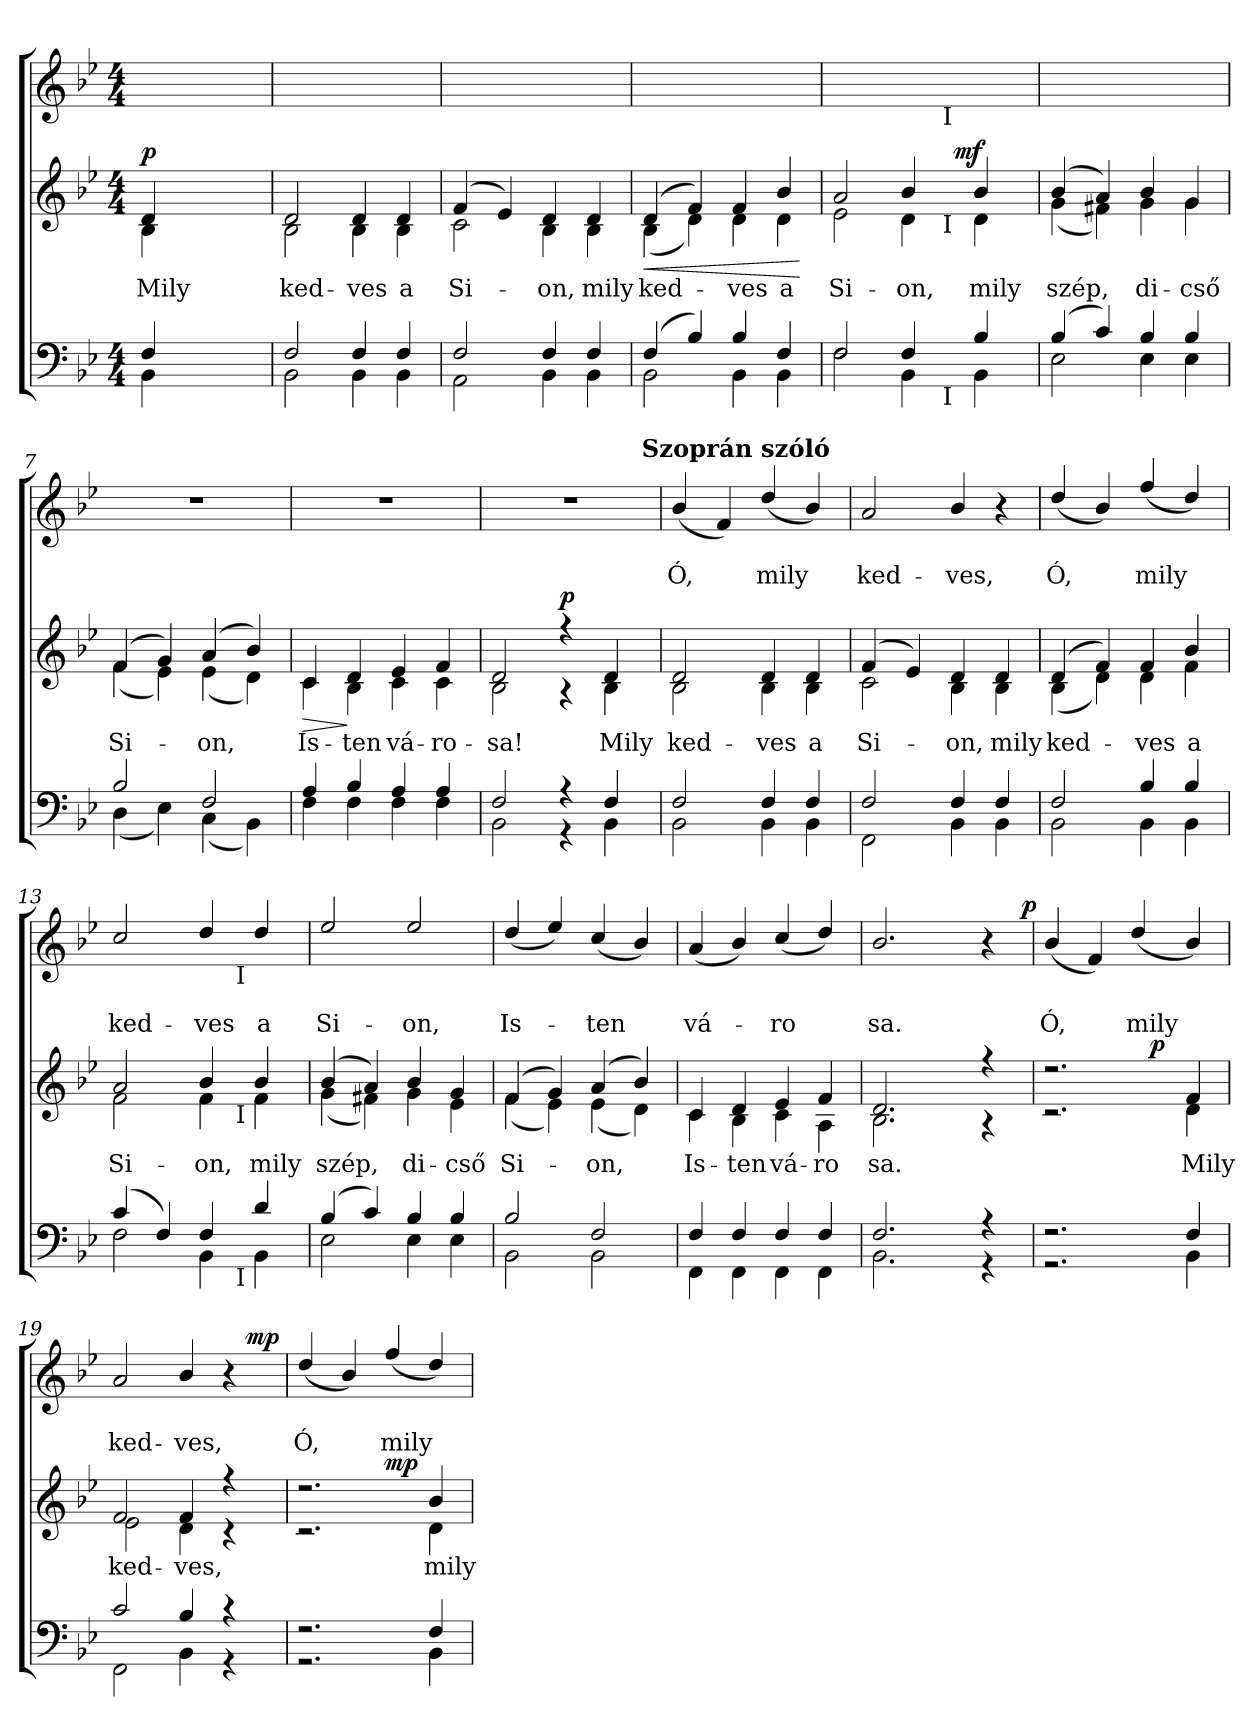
**kern	**kern	**text	**dynam	**kern	**text	**text	**dynam
*part3	*part2	*part2	*part2	*part1	*part1	*part1	*part1
*staff3	*staff2	*staff2	*staff2	*staff1	*staff1	*staff1	*staff1
*clefF4	*clefG2	*	*	*clefG2	*	*	*
*k[b-e-]	*k[b-e-]	*	*	*k[b-e-]	*	*	*
*B-:	*B-:	*	*	*B-:	*	*	*
*M4/4	*M4/4	*	*	*M4/4	*	*	*
=1	=1	=1	=1	=1	=1	=1	=1
*^	*	*	*	*	*	*	*
!	!	!LO:TX:a:B:t=Dolce	!	!	!	!	!	!
!	!	!	!LO:LY:b	!LO:DY:b	!	!	!	!
*	*	*^	*	*	*	*	*	*
4F/	4BB-\	4d/	4B-\	Mily	p	1ryy	.	.	.
2.ryy	2.ryy	2.ryy	2.ryy	.	.	.	.	.	.
=2	=2	=2	=2	=2	=2	=2	=2	=2	=2
!	!	!	!	!LO:LY:b	!	!	!	!	!
2F/	2BB-\	2d/	2B-\	ked-	.	1ryy	.	.	.
!	!	!	!	!LO:LY:b	!	!	!	!	!
4F/	4BB-\	4d/	4B-\	-ves	.	.	.	.	.
!	!	!	!	!LO:LY:b	!	!	!	!	!
4F/	4BB-\	4d/	4B-\	a	.	.	.	.	.
=3	=3	=3	=3	=3	=3	=3	=3	=3	=3
!	!	!	!	!LO:LY:b	!	!	!	!	!
2F/	2AA\	(>4f/	2c\	Si-	.	1ryy	.	.	.
.	.	4e-/)	.	.	.	.	.	.	.
!	!	!	!	!LO:LY:b	!	!	!	!	!
4F/	4BB-\	4d/	4B-\	-on,	.	.	.	.	.
!	!	!	!	!LO:LY:b	!	!	!	!	!
4F/	4BB-\	4d/	4B-\	mily	.	.	.	.	.
=4	=4	=4	=4	=4	=4	=4	=4	=4	=4
!	!	!	!	!LO:LY:b	!LO:HP:b	!	!	!	!
(>4F/	2BB-\	(>4d/	(<4B-\	ked-	<	1ryy	.	.	.
4B-/)	.	4f/)	4d\)	.	.	.	.	.	.
!	!	!	!	!LO:LY:b	!	!	!	!	!
4B-/	4BB-\	4f/	4d\	-ves	.	.	.	.	.
!	!	!	!	!LO:LY:b	!	!	!	!	!
4F/	4BB-\	4b-/	4d\	a	.	.	.	.	.
*v	*v	*	*	*	*	*	*	*	*
*	*v	*v	*	*	*	*	*	*
.	.	.	[	.	.	.	.
=5	=5	=5	=5	=5	=5	=5	=5
*^	*	*	*	*	*	*	*
!	!	!	!LO:LY:b	!	!	!	!	!
*	*^	*^	*	*	*^	*	*	*
*	*	*	*	*^	*	*	*	*	*	*	*
*	*	*	*	*	*^	*	*	*	*	*	*	*
2F/	2F\	2ryy	2a/	2e-\	2ryy	2ryy	Si-	.	1ryy	2ryy	.	.	.
!	!	!	!	!	!	!	!LO:LY:b	!	!	!	!	!	!
4F/	4BB-\	8ryy	4b-/	4d\	8.ryy	8ryy	-on,	.	.	8ryy	.	.	.
.	.	32ryy	.	.	.	32ryy	.	.	.	32ryy	.	.	.
!	!	!	!	!	!	!	!	!	!	!LO:TX:b:t=I	!	!	!
!	!	!	!	!	!	!LO:TX:b:t=I	!	!	!	!	!	!	!
!	!	!LO:TX:b:t=I	!	!	!	!	!	!	!	!	!	!	!
.	.	4ryy	.	.	.	4ryy	.	.	.	4ryy	.	.	.
!	!	!	!	!	!	!	!	!LO:DY:a	!	!	!	!	!
.	.	.	.	.	4ryy	.	.	mf	.	.	.	.	.
!	!	!	!	!	!	!	!LO:LY:b	!	!	!	!	!	!
4B-/	4BB-\	.	4b-/	4d\	.	.	mily	.	.	.	.	.	.
.	.	16.ryy	.	.	.	16.ryy	.	.	.	16.ryy	.	.	.
.	.	.	.	.	16ryy	.	.	.	.	.	.	.	.
*	*v	*v	*	*	*	*	*	*	*v	*v	*	*	*
*	*	*v	*v	*v	*v	*	*	*	*	*	*
=6	=6	=6	=6	=6	=6	=6	=6	=6
*	*^	*^	*	*	*^	*	*	*
*	*	*	*	*^	*	*	*	*	*	*	*
*	*	*	*	*	*^	*	*	*	*	*	*	*
!	!	!	!	!	!	!	!LO:LY:b	!	!	!	!	!	!
*	*v	*v	*	*	*	*	*	*	*v	*v	*	*	*
*	*	*	*v	*v	*v	*	*	*	*	*	*
(>4B-/	2E-\	(>4b-/	(<4g\	szép,	.	1ryy	.	.	.
4c/)	.	4a/)	4f#X\)	.	.	.	.	.	.
!	!	!	!	!LO:LY:b	!	!	!	!	!
4B-/	4E-\	4b-/	4g\	di-	.	.	.	.	.
!	!	!	!	!LO:LY:b	!	!	!	!	!
4B-/	4E-\	4g/	4g\	-cső	.	.	.	.	.
!!LO:LB:g=z
=7	=7	=7	=7	=7	=7	=7	=7	=7	=7
!	!	!	!	!LO:LY:b	!	!	!	!	!
2B-/	(<4D\	(>4f/	(<4f\	Si-	.	1r	.	.	.
.	4E-\)	4g/)	4e-\)	.	.	.	.	.	.
!	!	!	!	!LO:LY:b	!	!	!	!	!
2F/	(<4C\	(>4a/	(<4e-\	-on,	.	.	.	.	.
.	4BB-\)	4b-/)	4d\)	.	.	.	.	.	.
=8	=8	=8	=8	=8	=8	=8	=8	=8	=8
!	!	!	!	!LO:LY:b	!LO:HP:b	!	!	!	!
4A/	4F\	4c/	4c\	Is-	>	1r	.	.	.
!	!	!	!	!LO:LY:b	!	!	!	!	!
4B-/	4F\	4d/	4B-\	-ten	]	.	.	.	.
!	!	!	!	!LO:LY:b	!	!	!	!	!
4A/	4F\	4e-/	4c\	vá-	.	.	.	.	.
!	!	!	!	!LO:LY:b	!	!	!	!	!
4A/	4F\	4f/	4c\	-ro-	.	.	.	.	.
=9	=9	=9	=9	=9	=9	=9	=9	=9	=9
!	!	!	!	!LO:LY:b	!	!	!	!	!
*	*	*	*	*	*	*^	*	*	*
2F/	2BB-\	2d/	2B-\	-sa!	.	1r	2...ryy	.	.	.
!	!	!	!	!	!LO:DY:b	!	!	!	!	!
4r	4r	4r	4r	.	p	.	.	.	.	.
!	!	!	!	!LO:LY:b	!	!	!	!	!	!
4F/	4BB-\	4d/	4B-\	Mily	.	.	.	.	.	.
!	!	!	!	!	!	!	!LO:TX:a:B:t=Szoprán szóló	!	!	!
.	.	.	.	.	.	.	16ryy	.	.	.
*	*	*	*	*	*	*v	*v	*	*	*
=10	=10	=10	=10	=10	=10	=10	=10	=10	=10
*	*	*	*	*	*	*^	*	*	*
!	!	!	!	!LO:LY:b	!	!	!	!	!	!
*	*	*	*	*	*	*v	*v	*	*	*
*	*	*	*	*	*	*^	*	*	*
!	!	!	!	!	!	!	!	!	!LO:LY:b	!
*	*	*	*	*	*	*v	*v	*	*	*
2F/	2BB-\	2d/	2B-\	ked-	.	(>4b-/	.	Ó,	.
.	.	.	.	.	.	4f/)	.	.	.
!	!	!	!	!LO:LY:b	!	!	!	!	!
!	!	!	!	!	!	!	!	!LO:LY:b	!
4F/	4BB-\	4d/	4B-\	-ves	.	(>4dd/	.	mily	.
!	!	!	!	!LO:LY:b	!	!	!	!	!
4F/	4BB-\	4d/	4B-\	a	.	4b-/)	.	.	.
=11	=11	=11	=11	=11	=11	=11	=11	=11	=11
!	!	!	!	!LO:LY:b	!	!	!	!	!
!	!	!	!	!	!	!	!	!LO:LY:b	!
2F/	2FF\	(>4f/	2c\	Si-	.	2a/	.	ked-	.
.	.	4e-/)	.	.	.	.	.	.	.
!	!	!	!	!LO:LY:b	!	!	!	!	!
!	!	!	!	!	!	!	!	!LO:LY:b	!
4F/	4BB-\	4d/	4B-\	-on,	.	4b-/	.	-ves,	.
!	!	!	!	!LO:LY:b	!	!	!	!	!
4F/	4BB-\	4d/	4B-\	mily	.	4r	.	.	.
!!LO:LB:g=z
=12	=12	=12	=12	=12	=12	=12	=12	=12	=12
!	!	!	!	!LO:LY:b	!	!	!	!	!
!	!	!	!	!	!	!	!	!LO:LY:b	!
2F/	2BB-\	(>4d/	(<4B-\	ked-	.	(>4dd/	.	Ó,	.
.	.	4f/)	4d\)	.	.	4b-/)	.	.	.
!	!	!	!	!LO:LY:b	!	!	!	!	!
!	!	!	!	!	!	!	!	!LO:LY:b	!
4B-/	4BB-\	4f/	4d\	-ves	.	(>4ff/	.	mily	.
!	!	!	!	!LO:LY:b	!	!	!	!	!
4B-/	4BB-\	4b-/	4f\	a	.	4dd/)	.	.	.
*	*	*v	*v	*	*	*	*	*	*
=13	=13	=13	=13	=13	=13	=13	=13	=13
*	*	*^	*	*	*	*	*	*
!	!	!	!	!LO:LY:b	!	!	!	!	!
!	!	!	!	!	!	!	!	!LO:LY:b	!
*	*^	*	*^	*	*	*^	*	*	*
(4c/	2F\	2ryy	2a/	2f\	2ryy	Si-	.	2cc/	2ryy	.	ked-	.
4F/)	.	.	.	.	.	.	.	.	.	.	.	.
!	!	!	!	!	!	!LO:LY:b	!	!	!	!	!	!
!	!	!	!	!	!	!	!	!	!	!	!LO:LY:b	!
4F/	4BB-\	8.ryy	4b-/	4f\	8.ryy	-on,	.	4dd/	8.ryy	.	-ves	.
!	!	!	!	!	!	!	!	!	!LO:TX:b:t=I	!	!	!
!	!	!	!	!	!LO:TX:b:t=I	!	!	!	!	!	!	!
!	!	!LO:TX:b:t=I	!	!	!	!	!	!	!	!	!	!
.	.	4ryy	.	.	4ryy	.	.	.	4ryy	.	.	.
!	!	!	!	!	!	!LO:LY:b	!	!	!	!	!	!
!	!	!	!	!	!	!	!	!	!	!	!LO:LY:b	!
4d/	4BB-\	.	4b-/	4f\	.	mily	.	4dd/	.	.	a	.
.	.	16ryy	.	.	16ryy	.	.	.	16ryy	.	.	.
*	*v	*v	*	*	*	*	*	*v	*v	*	*	*
*	*	*v	*v	*v	*	*	*	*	*	*
=14	=14	=14	=14	=14	=14	=14	=14	=14
*	*^	*^	*	*	*^	*	*	*
*	*	*	*	*^	*	*	*	*	*	*	*
!	!	!	!	!	!	!LO:LY:b	!	!	!	!	!	!
*	*v	*v	*	*	*	*	*	*v	*v	*	*	*
*	*	*	*v	*v	*	*	*	*	*	*
*	*^	*	*^	*	*	*^	*	*	*
!	!	!	!	!	!	!	!	!	!	!	!LO:LY:b	!
*	*v	*v	*	*	*	*	*	*v	*v	*	*	*
*	*	*	*v	*v	*	*	*	*	*	*
(4B-/	2E-\	(>4b-/	(<4g\	szép,	.	2ee-/	.	Si-	.
4c/)	.	4a/)	4f#X\)	.	.	.	.	.	.
!	!	!	!	!LO:LY:b	!	!	!	!	!
!	!	!	!	!	!	!	!	!LO:LY:b	!
4B-/	4E-\	4b-/	4g\	di-	.	2ee-/	.	-on,	.
!	!	!	!	!LO:LY:b	!	!	!	!	!
4B-/	4E-\	4g/	4e-\	-cső	.	.	.	.	.
=15	=15	=15	=15	=15	=15	=15	=15	=15	=15
!	!	!	!	!LO:LY:b	!	!	!	!	!
!	!	!	!	!	!	!	!	!LO:LY:b	!
2B-/	2BB-\	(>4f/	(<4f\	Si-	.	(>4dd/	.	Is-	.
.	.	4g/)	4e-\)	.	.	4ee-/)	.	.	.
!	!	!	!	!LO:LY:b	!	!	!	!	!
!	!	!	!	!	!	!	!	!LO:LY:b	!
2F/	2BB-\	(>4a/	(<4e-\	-on,	.	(>4cc/	.	-ten	.
.	.	4b-/)	4d\)	.	.	4b-/)	.	.	.
=16	=16	=16	=16	=16	=16	=16	=16	=16	=16
!	!	!	!	!LO:LY:b	!	!	!	!	!
!	!	!	!	!	!	!	!	!LO:LY:b	!
4F/	4FF\	4c/	4c\	Is-	.	(>4a/	.	vá-	.
!	!	!	!	!LO:LY:b	!	!	!	!	!
4F/	4FF\	4d/	4B-\	-ten	.	4b-/)	.	.	.
!	!	!	!	!LO:LY:b	!	!	!	!	!
!	!	!	!	!	!	!	!	!LO:LY:b	!
4F/	4FF\	4e-/	4c\	vá-	.	(>4cc/	.	-ro­	.
!	!	!	!	!LO:LY:b	!	!	!	!	!
4F/	4FF\	4f/	4A\	-ro­	.	4dd/)	.	.	.
!!LO:LB:g=z
=17	=17	=17	=17	=17	=17	=17	=17	=17	=17
!	!	!	!	!LO:LY:b	!	!	!	!	!
!	!	!	!	!	!	!	!	!LO:LY:b	!
*	*	*	*	*	*	*^	*	*	*
2.F/	2.BB-\	2.d/	2.B-\	sa.	.	2.b-/	2ryy	.	sa.	.
.	.	.	.	.	.	.	4...ryy	.	.	.
4r	4r	4r	4r	.	.	4r	.	.	.	.
!	!	!	!	!	!	!	!	!	!	!LO:DY:a
.	.	.	.	.	.	.	32ryy	.	.	p
*	*	*	*	*	*	*v	*v	*	*	*
=18	=18	=18	=18	=18	=18	=18	=18	=18	=18
*	*	*	*	*	*	*^	*	*	*
!	!	!	!	!	!	!	!	!	!LO:LY:b	!
*	*	*	*^	*	*	*v	*v	*	*	*
2.r	2.r	2.r	2.r	2ryy	.	.	(>4b-/	.	Ó,	.
.	.	.	.	.	.	.	4f/)	.	.	.
!	!	!	!	!	!	!	!	!	!LO:LY:b	!
.	.	.	.	16ryy	.	.	(>4dd/	.	mily	.
!	!	!	!	!	!	!LO:DY:b	!	!	!	!
.	.	.	.	4..ryy	.	p	.	.	.	.
!	!	!	!	!	!LO:LY:b	!	!	!	!	!
4F/	4BB-\	4f/	4d\	.	Mily	.	4b-/)	.	.	.
*	*	*v	*v	*v	*	*	*	*	*	*
=19	=19	=19	=19	=19	=19	=19	=19	=19
*	*	*^	*	*	*	*	*	*
*	*	*	*^	*	*	*	*	*	*
!	!	!	!	!	!LO:LY:b	!	!	!	!	!
*	*	*	*v	*v	*	*	*	*	*	*
*	*	*	*^	*	*	*	*	*	*
!	!	!	!	!	!	!	!	!	!LO:LY:b	!
*	*	*	*v	*v	*	*	*^	*	*	*
2c/	2FF\	2f/	2e-\	ked-	.	2a/	2ryy	.	ked-	.
!	!	!	!	!LO:LY:b	!	!	!	!	!	!
!	!	!	!	!	!	!	!	!	!LO:LY:b	!
4B-/	4BB-\	4f/	4d\	-ves,	.	4b-/	4ryy	.	-ves,	.
4r	4r	4r	4r	.	.	4r	16.ryy	.	.	.
!	!	!	!	!	!	!	!	!	!	!LO:DY:a
.	.	.	.	.	.	.	8ryy	.	.	mp
.	.	.	.	.	.	.	32ryy	.	.	.
*	*	*	*	*	*	*v	*v	*	*	*
=20	=20	=20	=20	=20	=20	=20	=20	=20	=20
*	*	*	*	*	*	*^	*	*	*
!	!	!	!	!	!	!	!	!	!LO:LY:b	!
*	*	*	*^	*	*	*v	*v	*	*	*
2.r	2.r	2.r	2.r	2ryy	.	.	(>4dd/	.	Ó,	.
.	.	.	.	.	.	.	4b-/)	.	.	.
!	!	!	!	!	!	!LO:DY:b	!	!	!LO:LY:b	!
.	.	.	.	2ryy	.	mp	(>4ff/	.	mily	.
!	!	!	!	!	!LO:LY:b	!	!	!	!	!
4F/	4BB-\	4b-/	4d\	.	mily	.	4dd/)	.	.	.
*v	*v	*	*	*	*	*	*	*	*	*
*	*v	*v	*v	*	*	*	*	*	*
=	=	=	=	=	=	=	=
*-	*-	*-	*-	*-	*-	*-	*-
